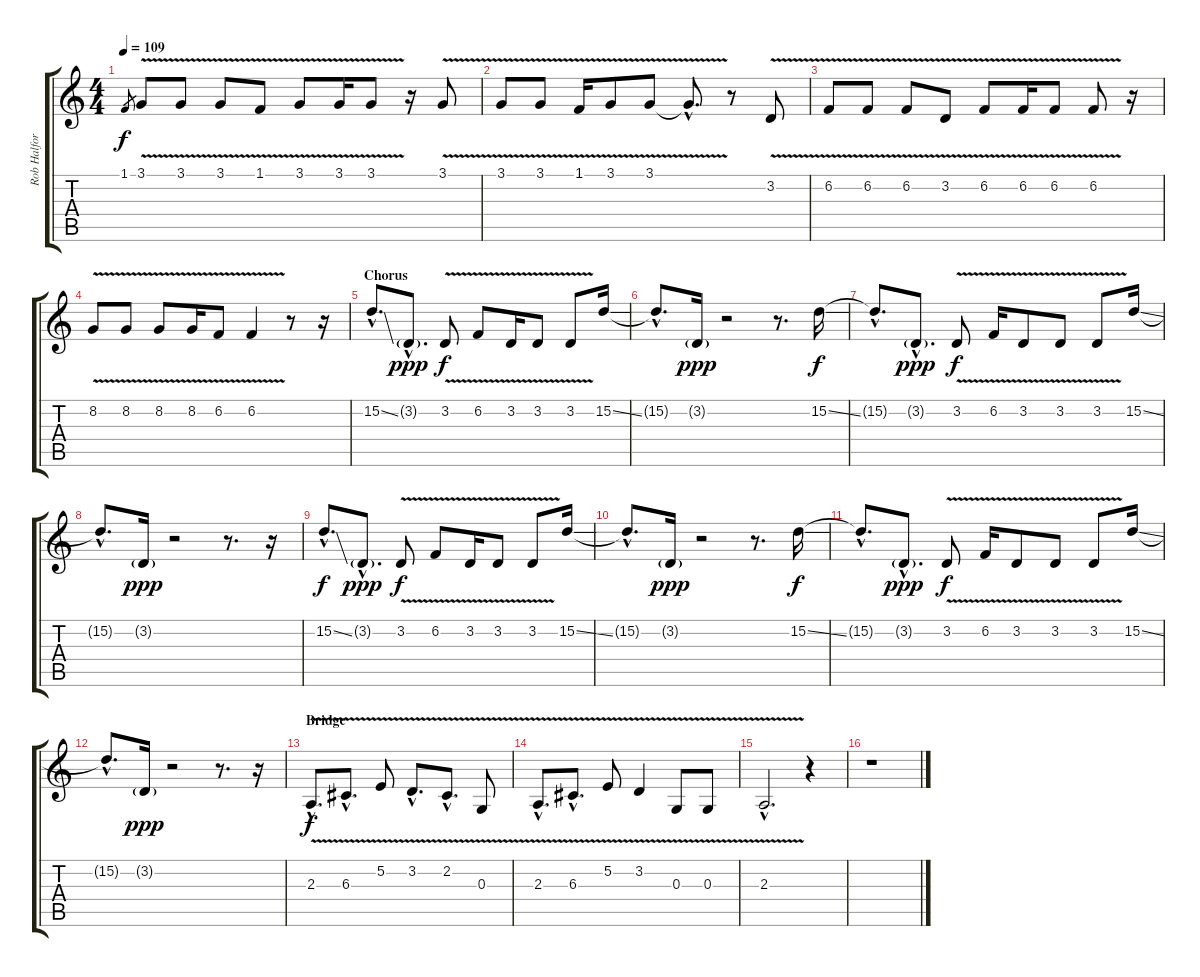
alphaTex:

\track ("Rob Halford" "Rob Halfor") {instrument lead1square}
\staff {score tabs}
\tuning (E4 B3 G3 D3 A2 E2) {hide}
\ts (4 4)
\tempo 109
\clef g2
\ks c
1.1.8{gr dy f} 3.1{v}.8 3.1{v}.8 3.1{v}.8 1.1{v}.8 3.1{v}.8 3.1{v}.16 3.1{v}.8 r.16 3.1{v}.8 |
3.1{v}.8 3.1{v}.8 1.1{v}.16 3.1{v}.8 3.1{v}.8 3.1{hac t}.8{d} r.8 3.2{v}.8 |
6.2{v}.8 6.2{v}.8 6.2{v}.8 3.2{v}.8 6.2{v}.8 6.2{v}.16 6.2{v}.8 6.2{v}.8 r.16 |
8.2{v}.8 8.2{v}.8 8.2{v}.8 8.2{v}.16 6.2{v}.8 6.2{v}.4 r.8 r.16 |
\section ("" "Chorus")
15.2{ss hac}.8{d} 3.2{g hac}.8{d dy ppp} 3.2{v}.8{dy f} 6.2{v}.8 3.2{v}.16 3.2{v}.8 3.2{v}.8 15.2{ss}.16 |
15.2{hac t}.8{d} 3.2{g}.16{dy ppp} r.2 r.8{d} 15.2{ss}.16{dy f} |
15.2{hac t}.8{d} 3.2{g hac}.8{d dy ppp} 3.2{v}.8{dy f} 6.2{v}.16 3.2{v}.8 3.2{v}.8 3.2{v}.8 15.2{ss}.16 |
15.2{hac t}.8{d} 3.2{g}.16{dy ppp} r.2 r.8{d} r.16 |
15.2{ss hac}.8{d dy f} 3.2{g hac}.8{d dy ppp} 3.2{v}.8{dy f} 6.2{v}.8 3.2{v}.16 3.2{v}.8 3.2{v}.8 15.2{ss}.16 |
15.2{hac t}.8{d} 3.2{g}.16{dy ppp} r.2 r.8{d} 15.2{ss}.16{dy f} |
15.2{hac t}.8{d} 3.2{g hac}.8{d dy ppp} 3.2{v}.8{dy f} 6.2{v}.16 3.2{v}.8 3.2{v}.8 3.2{v}.8 15.2{ss}.16 |
15.2{hac t}.8{d} 3.2{g}.16{dy ppp} r.2 r.8{d} r.16 |
\section ("" "Bridge")
2.3{v hac}.8{d dy f} 6.3{v hac}.8{d} 5.2{v}.8 3.2{v hac}.8{d} 2.2{v hac}.8{d} 0.3{v}.8 |
2.3{v hac}.8{d} 6.3{v hac}.8{d} 5.2{v}.8 3.2{v}.4 0.3{v}.8 0.3{v}.8 |
2.3{v hac}.2{d} r.4 |
r.1
